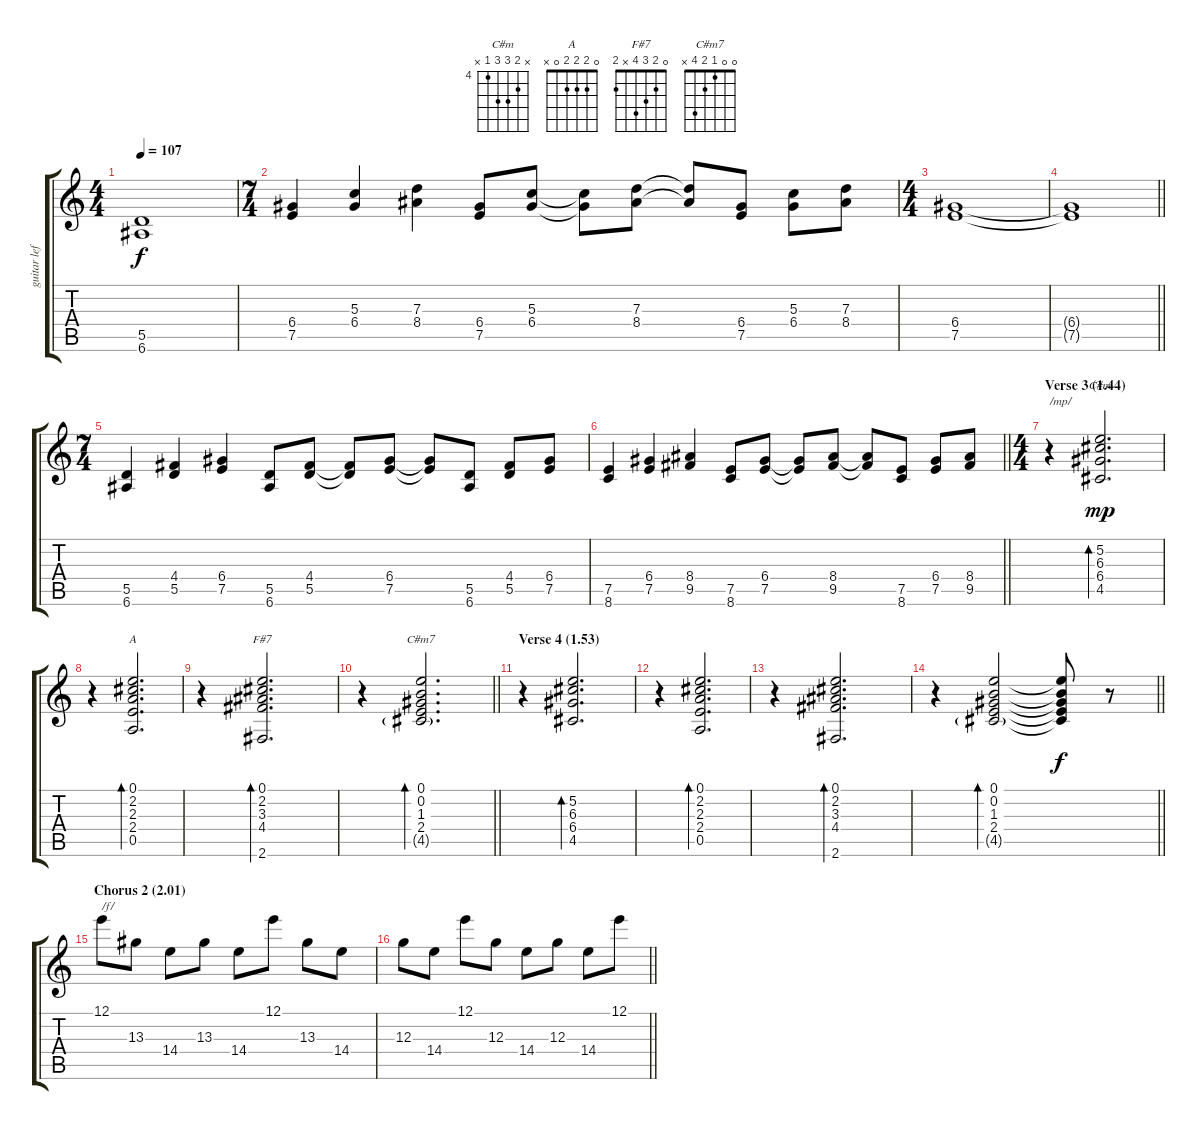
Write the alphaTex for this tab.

\track ("guitar left" "guitar lef") {instrument overdrivenguitar}
\staff {score tabs}
\tuning (E4 B3 G3 D3 A2 E2) {hide}
\chord ("C#m" x 5 6 6 4 x) {firstfret 4}
\chord ("A" 0 2 2 2 0 x)
\chord ("F#7" 0 2 3 4 x 2)
\chord ("C#m7" 0 0 1 2 4 x)
\ts (4 4)
\tempo 107
\clef g2
\ks c
(5.5{t} 6.6{t}).1{dy f} |
\ts (7 4)
(6.4 7.5).4 (5.3 6.4).4 (7.3 8.4).4 (6.4 7.5).8 (5.3 6.4).8 (5.3{t} 6.4{t}).8 (7.3 8.4).8 (7.3{t} 8.4{t}).8 (6.4 7.5).8 (5.3 6.4).8 (7.3 8.4).8 |
\ts (4 4)
(6.4 7.5).1 |
\barLineRight lightlight
(6.4{t} 7.5{t}).1 |
\ts (7 4)
(5.5 6.6).4 (4.4 5.5).4 (6.4 7.5).4 (5.5 6.6).8 (4.4 5.5).8 (4.4{t} 5.5{t}).8 (6.4 7.5).8 (6.4{t} 7.5{t}).8 (5.5 6.6).8 (4.4 5.5).8 (6.4 7.5).8 |
\barLineRight lightlight
(7.5 8.6).4 (6.4 7.5).4 (8.4 9.5).4 (7.5 8.6).8 (6.4 7.5).8 (6.4{t} 7.5{t}).8 (8.4 9.5).8 (8.4{t} 9.5{t}).8 (7.5 8.6).8 (6.4 7.5).8 (8.4 9.5).8 |
\ts (4 4)
\section ("" "Verse 3 (1.44)")
r.4{txt "/mp/"} (5.2 6.3 6.4 4.5).2{d bd 30 ch "C#m" dy mp} |
r.4 (0.1 2.2 2.3 2.4 0.5).2{d bd 30 ch "A"} |
r.4 (0.1 2.2 3.3 4.4 2.6).2{d bd 30 ch "F#7"} |
\barLineRight lightlight
r.4 (0.1 0.2 1.3 2.4 4.5{g}).2{d bd 30 ch "C#m7"} |
\section ("" "Verse 4 (1.53)")
r.4 (5.2 6.3 6.4 4.5).2{d bd 30} |
r.4 (0.1 2.2 2.3 2.4 0.5).2{d bd 30} |
r.4 (0.1 2.2 3.3 4.4 2.6).2{d bd 30} |
\barLineRight lightlight
r.4 (0.1 0.2 1.3 2.4 4.5{g}).2{bd 30} (0.1{t} 0.2{t} 1.3{t} 2.4{t} 4.5{t}).8{dy f} r.8 |
\section ("" "Chorus 2 (2.01)")
12.1.8{txt "/f/"} 13.3.8 14.4.8 13.3.8 14.4.8 12.1.8 13.3.8 14.4.8 |
\barLineRight lightlight
12.3.8 14.4.8 12.1.8 12.3.8 14.4.8 12.3.8 14.4.8 12.1.8
